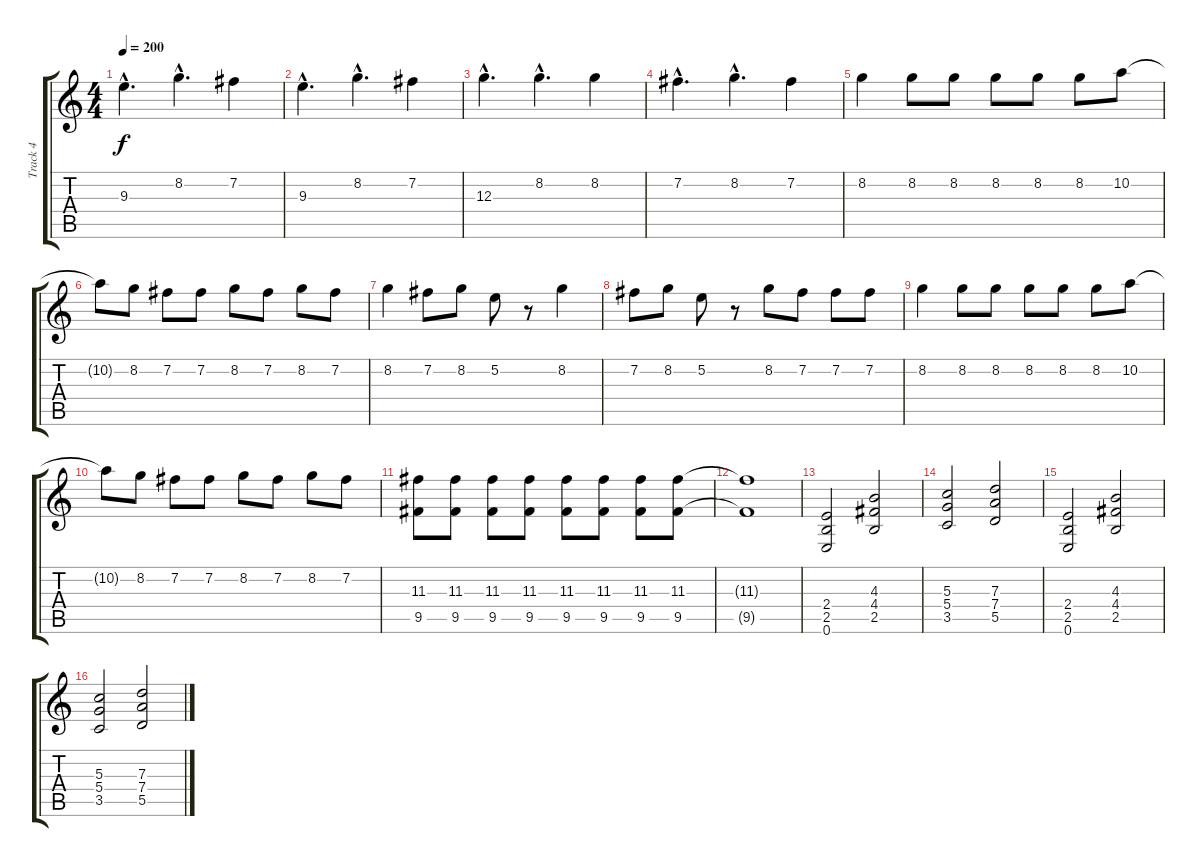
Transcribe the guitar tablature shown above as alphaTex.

\track ("Track 4" "Track 4") {instrument overdrivenguitar}
\staff {score tabs}
\tuning (E4 B3 G3 D3 A2 E2) {hide}
\ts (4 4)
\tempo 200
\clef g2
\ks c
9.3{hac}.4{d dy f} 8.2{hac}.4{d} 7.2.4 |
9.3{hac}.4{d} 8.2{hac}.4{d} 7.2.4 |
12.3{hac}.4{d} 8.2{hac}.4{d} 8.2.4 |
7.2{hac}.4{d} 8.2{hac}.4{d} 7.2.4 |
8.2.4 8.2.8 8.2.8 8.2.8 8.2.8 8.2.8 10.2.8 |
10.2{t}.8 8.2.8 7.2.8 7.2.8 8.2.8 7.2.8 8.2.8 7.2.8 |
8.2.4 7.2.8 8.2.8 5.2.8 r.8 8.2.4 |
7.2.8 8.2.8 5.2.8 r.8 8.2.8 7.2.8 7.2.8 7.2.8 |
8.2.4 8.2.8 8.2.8 8.2.8 8.2.8 8.2.8 10.2.8 |
10.2{t}.8 8.2.8 7.2.8 7.2.8 8.2.8 7.2.8 8.2.8 7.2.8 |
(11.3 9.5).8 (11.3 9.5).8 (11.3 9.5).8 (11.3 9.5).8 (11.3 9.5).8 (11.3 9.5).8 (11.3 9.5).8 (11.3 9.5).8 |
(11.3{t} 9.5{t}).1 |
(2.4 2.5 0.6).2 (4.3 4.4 2.5).2 |
(5.3 5.4 3.5).2 (7.3 7.4 5.5).2 |
(2.4 2.5 0.6).2 (4.3 4.4 2.5).2 |
(5.3 5.4 3.5).2 (7.3 7.4 5.5).2
